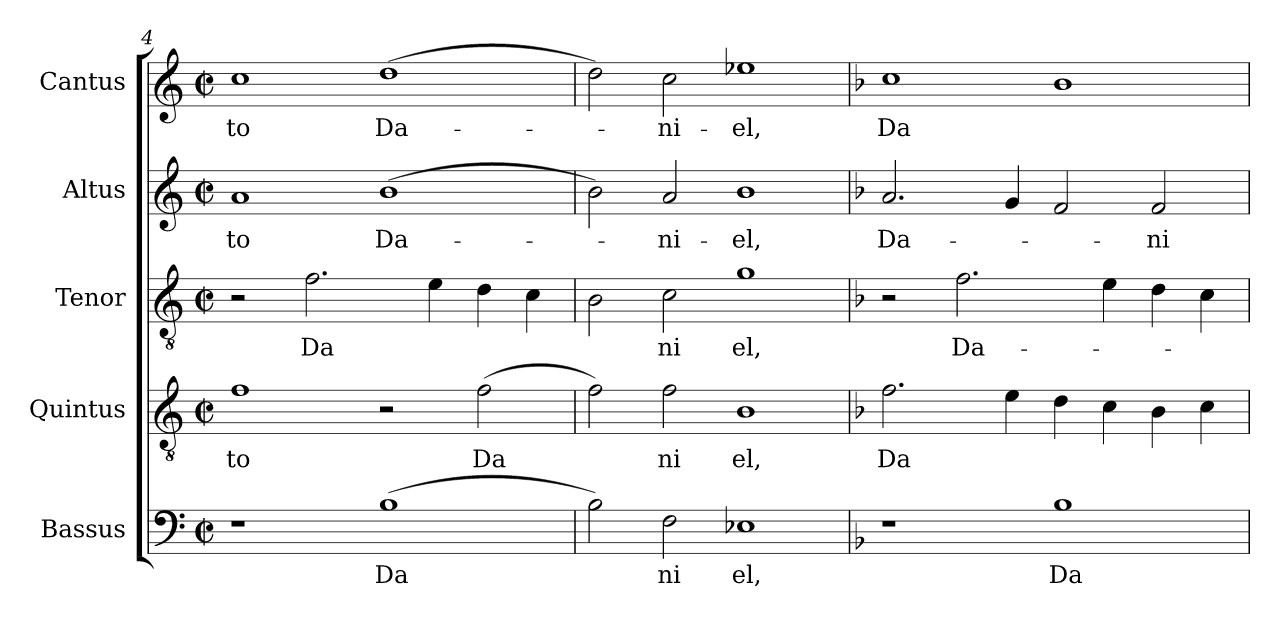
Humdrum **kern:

**kern	**text	**kern	**text	**kern	**text	**kern	**text	**kern	**text
*part5	*part5	*part4	*part4	*part3	*part3	*part2	*part2	*part1	*part1
*staff5	*staff5	*staff4	*staff4	*staff3	*staff3	*staff2	*staff2	*staff1	*staff1
*I"Bassus	*	*I"Quintus	*	*I"Tenor	*	*I"Altus	*	*I"Cantus	*
*clefF4	*	*clefGv2	*	*clefGv2	*	*clefG2	*	*clefG2	*
*M2/2	*	*M2/2	*	*M2/2	*	*M2/2	*	*M2/2	*
*met(c|)	*	*met(c|)	*	*met(c|)	*	*met(c|)	*	*met(c|)	*
=4	=4	=4	=4	=4	=4	=4	=4	=4	=4
!	!	!	!LO:LY:b:cj	!	!	!	!LO:LY:b:cj	!	!LO:LY:b:cj
1r	.	1f	to	2r	.	1a	-to	1cc	-to
!	!	!	!	!	!LO:LY:b	!	!	!	!
.	.	.	.	2.f\	Da	.	.	.	.
!	!LO:LY:b:cj	!	!	!	!	!	!LO:LY:b:cj	!	!LO:LY:b:cj
(>1B	Da	2r	.	.	.	(>1b	Da-	(>1dd	Da-
.	.	.	.	4e\	.	.	.	.	.
!	!	!	!LO:LY:b	!	!	!	!	!	!
.	.	(>2f\	Da	4d\	.	.	.	.	.
.	.	.	.	4c\	.	.	.	.	.
=5	=5	=5	=5	=5	=5	=5	=5	=5	=5
2B\)	.	2f\)	.	2B\	.	2b\)	.	2dd\)	.
!	!LO:LY:b:cj	!	!LO:LY:b:cj	!	!LO:LY:b:cj	!	!LO:LY:b:cj	!	!LO:LY:b:cj
2F\	ni	2f\	ni	2c\	ni	2a/	-ni-	2cc\	-ni-
!	!LO:LY:b:cj	!	!LO:LY:b:cj	!	!LO:LY:b:cj	!	!LO:LY:b:cj	!	!LO:LY:b:cj
1E-X	el,	1B	el,	1g	el,	1b	-el,	1ee-X	-el,
!!LO:LB:g=z
=6	=6	=6	=6	=6	=6	=6	=6	=6	=6
*k[b-]	*	*k[b-]	*	*k[b-]	*	*k[b-]	*	*k[b-]	*
*F:	*	*F:	*	*F:	*	*F:	*	*F:	*
!	!	!	!LO:LY:b	!	!	!	!LO:LY:b	!	!LO:LY:b:cj
1r	.	2.f\	Da	2r	.	2.a/	Da-	1cc	Da
!	!	!	!	!	!LO:LY:b	!	!	!	!
.	.	.	.	2.f\	Da-	.	.	.	.
.	.	4e\	.	.	.	4g/	.	.	.
!	!LO:LY:b:cj	!	!	!	!	!	!	!	!
1B-	Da	4d\	.	.	.	2f/	.	1b-	.
.	.	4c\	.	4e\	.	.	.	.	.
!	!	!	!	!	!	!	!LO:LY:b:cj	!	!
.	.	4B-\	.	4d\	.	2f/	-ni-	.	.
.	.	4c\	.	4c\	.	.	.	.	.
=	=	=	=	=	=	=	=	=	=
*-	*-	*-	*-	*-	*-	*-	*-	*-	*-
